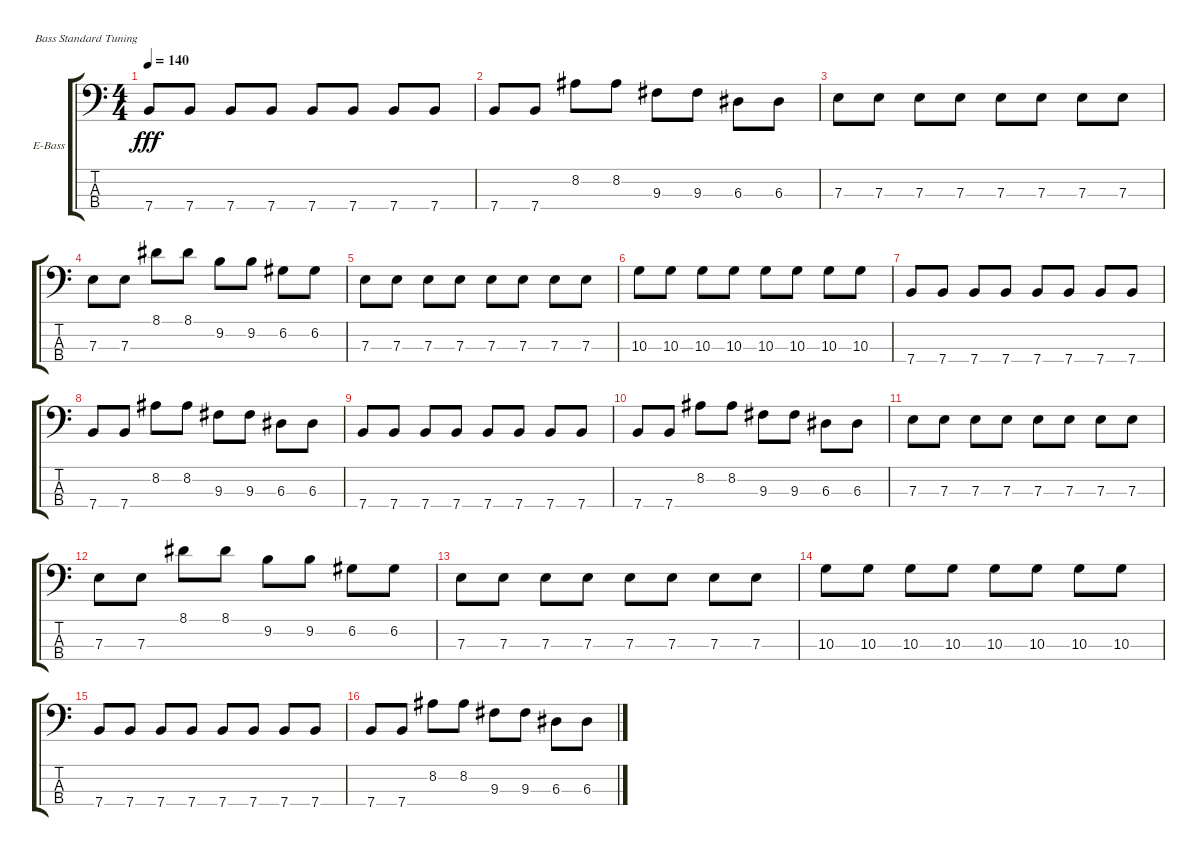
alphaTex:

\defaultSystemsLayout 4
\bracketExtendMode groupsimilarinstruments
\firstSystemTrackNameOrientation horizontal
\otherSystemsTrackNameOrientation horizontal
\track ("O`Malley" "E-Bass") {instrument electricbassfinger}
\staff {score tabs}
\tuning (G2 D2 A1 E1)
\ts (4 4)
\tempo 140
\clef f4
\ks c
7.4.8{dy fff} 7.4.8 7.4.8 7.4.8 7.4.8 7.4.8 7.4.8 7.4.8 |
7.4.8 7.4.8 8.2.8 8.2.8 9.3.8 9.3.8 6.3.8 6.3.8 |
7.3.8 7.3.8 7.3.8 7.3.8 7.3.8 7.3.8 7.3.8 7.3.8 |
7.3.8 7.3.8 8.1.8 8.1.8 9.2.8 9.2.8 6.2.8 6.2.8 |
7.3.8 7.3.8 7.3.8 7.3.8 7.3.8 7.3.8 7.3.8 7.3.8 |
10.3.8 10.3.8 10.3.8 10.3.8 10.3.8 10.3.8 10.3.8 10.3.8 |
7.4.8 7.4.8 7.4.8 7.4.8 7.4.8 7.4.8 7.4.8 7.4.8 |
7.4.8 7.4.8 8.2.8 8.2.8 9.3.8 9.3.8 6.3.8 6.3.8 |
7.4.8 7.4.8 7.4.8 7.4.8 7.4.8 7.4.8 7.4.8 7.4.8 |
7.4.8 7.4.8 8.2.8 8.2.8 9.3.8 9.3.8 6.3.8 6.3.8 |
7.3.8 7.3.8 7.3.8 7.3.8 7.3.8 7.3.8 7.3.8 7.3.8 |
7.3.8 7.3.8 8.1.8 8.1.8 9.2.8 9.2.8 6.2.8 6.2.8 |
7.3.8 7.3.8 7.3.8 7.3.8 7.3.8 7.3.8 7.3.8 7.3.8 |
10.3.8 10.3.8 10.3.8 10.3.8 10.3.8 10.3.8 10.3.8 10.3.8 |
7.4.8 7.4.8 7.4.8 7.4.8 7.4.8 7.4.8 7.4.8 7.4.8 |
7.4.8 7.4.8 8.2.8 8.2.8 9.3.8 9.3.8 6.3.8 6.3.8
